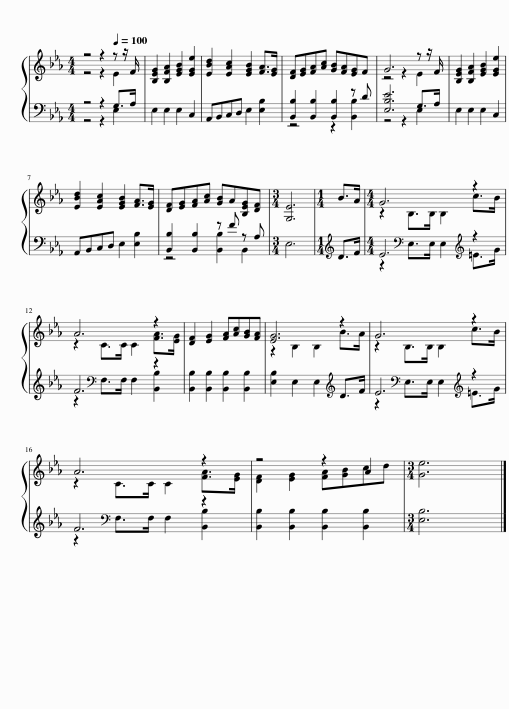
X:1
%%score { ( 1 2 ) | ( 3 4 ) }
L:1/8
M:4/4
I:linebreak $
K:Eb
V:1 treble
V:2 treble
V:3 bass
V:4 bass
V:1
 z4 z2[Q:1/4=100] z z/ F/ | [B,EG]2 [B,FA]2 [EGB]2 [EGe]2 | [EBd]2 [EAc]2 [EGB]2 [FA]>[EG] | [DF][EG][FA][Ac] [GB][FA][EG]F | G6 z z/ F/ | %5
 [B,EG]2 [B,FA]2 [EGB]2 [EGe]2 |$ [EBd]2 [EAc]2 [EGB]2 [FA]>[EG] | [DF][EG][FA][Ac] [GB]A[B,EG][DF] |[M:3/4] [G,E]6 |[M:1/4] B>A | %10
[M:4/4] G6 z2 |$ A6 z2 | [DF]2 [EG]2 [FA][Ac][GB][FA] | [EG]6 z2 | G6 z2 |$ %15
 A6 z2 | z4 z2 A2 |[M:3/4] [Ge]6 |] %18
V:2
 z4 z2 E2 | x8 | x8 | x8 | z4 z2 E2 | %5
 x8 |$ x8 | x8 |[M:3/4] x6 |[M:1/4] x2 | %10
[M:4/4] z2 B,>B, B,2 c>B |$ z2 C>C C2 [FA]>[EG] | x8 | z2 B,2 B,2 B>A | z2 B,>B, B,2 c>B |$ %15
 z2 C>C C2 [FA]>[EG] | [DF]2 [EG]2 [FA][GB]cd |[M:3/4] x6 |] %18
V:3
 z4 z2 G,>A, | E,2 E,2 E,2 C,2 | A,,B,,C,D, E,2 [E,B,]2 | [B,,B,]2 [B,,B,]2 [B,,B,]2 z D | [E,B,E]6 G,>A, | %5
 E,2 E,2 E,2 C,2 |$ A,,B,,C,D, E,2 [E,B,]2 | [B,,B,]2 [B,,B,]2 z F z A, |[M:3/4] E,6 |[M:1/4][K:treble] D>F | %10
[M:4/4] E6[K:bass][K:treble] z2 |$ F6[K:bass] z2 | [B,,B,]2 [B,,B,]2 [B,,B,]2 [B,,B,]2 | [E,B,]2 E,2 E,2[K:treble] D>F | E6[K:bass][K:treble] z2 |$ %15
 F6[K:bass] z2 | [B,,B,]2 [B,,B,]2 [B,,B,]2 [B,,B,]2 |[M:3/4] [E,B,]6 |] %18
V:4
 z4 z2 E,2 | x8 | x8 | z4 z2 [B,,B,]2 | z4 z2 E,2 | %5
 x8 |$ x8 | z4 [B,,B,]2 B,,2 |[M:3/4] x6 |[M:1/4][K:treble] x2 | %10
[M:4/4] z2[K:bass] E,>E, E,2[K:treble] =E>G |$ z2[K:bass] F,>F, F,2 [B,,B,]2 | x8 | x6[K:treble] x2 | z2[K:bass] E,>E, E,2[K:treble] =E>G |$ %15
 z2[K:bass] F,>F, F,2 [B,,B,]2 | x8 |[M:3/4] x6 |] %18
